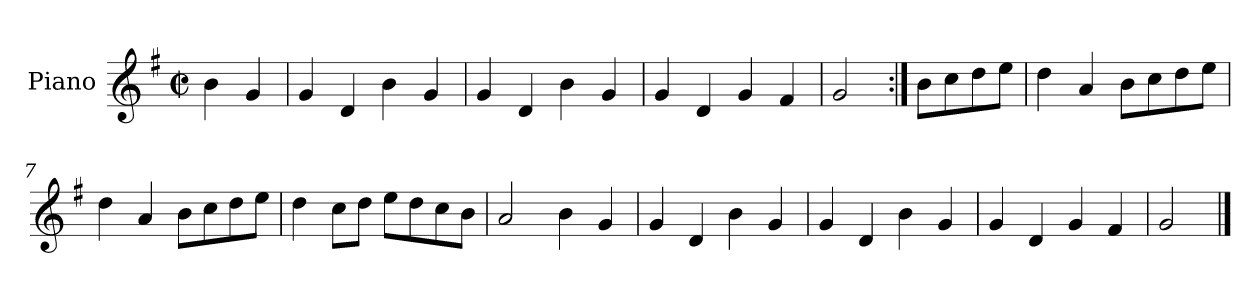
**kern
*part1
*staff1
*I"Piano
*I'Pno.
*clefG2
*k[f#]
*M2/2
*met(c|)
=
4b\
4g/
=1
4g/
4d/
4b\
4g/
=2
4g/
4d/
4b\
4g/
=3
4g/
4d/
4g/
4f#/
=4
2g/
=5:|!
8b\L
8cc\
8dd\
8ee\J
=6
4dd\
4a/
8b\L
8cc\
8dd\
8ee\J
=7
4dd\
4a/
8b\L
8cc\
8dd\
8ee\J
!!LO:LB:g=z
=8
4dd\
8cc\L
8dd\J
8ee\L
8dd\
8cc\
8b\J
=9
2a/
4b\
4g/
=10
4g/
4d/
4b\
4g/
=11
4g/
4d/
4b\
4g/
=12
4g/
4d/
4g/
4f#/
=13
2g/
==
*-
